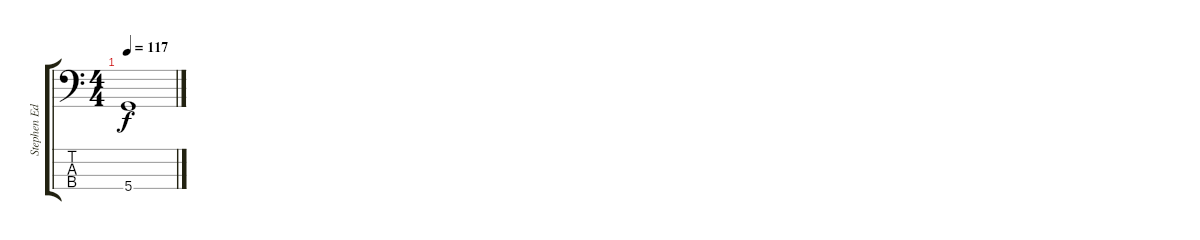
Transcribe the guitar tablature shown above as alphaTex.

\track ("Stephen Edmondson" "Stephen Ed") {instrument electricbasspick}
\staff {score tabs}
\tuning (F2 C2 G1 D1) {hide}
\ts (4 4)
\tempo 117
\clef f4
\ks c
5.4.1{dy f}
